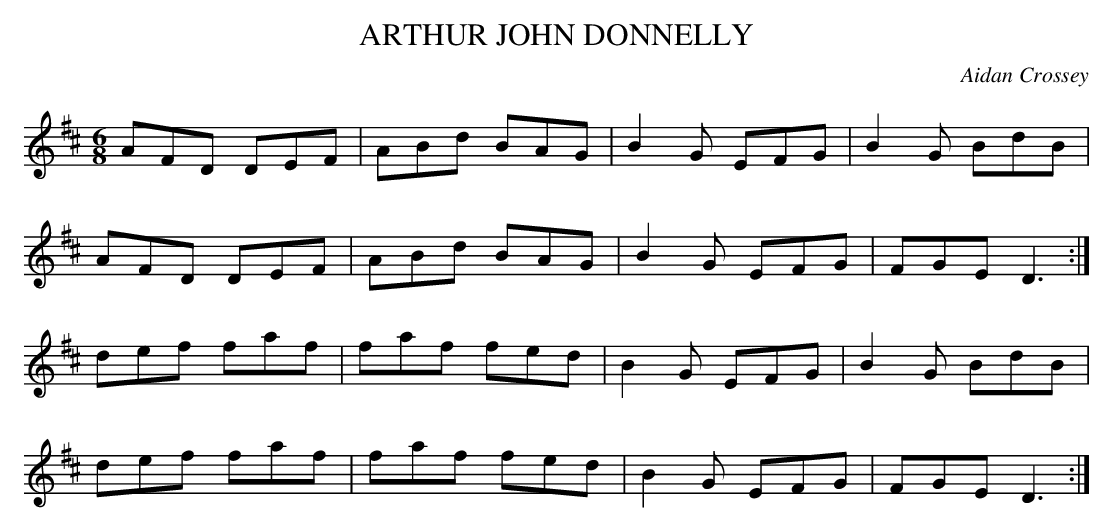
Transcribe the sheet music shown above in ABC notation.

X:1
T:ARTHUR JOHN DONNELLY
C:Aidan Crossey
M:6/8
L:1/8
K:D Major
AFD DEF|ABd BAG|B2 G EFG|B2 G BdB|
AFD DEF|ABd BAG|B2 G EFG|FGE D3:|
def faf|faf fed|B2 G EFG|B2 G BdB|
def faf|faf fed|B2 G EFG|FGE D3:|
\'a0
